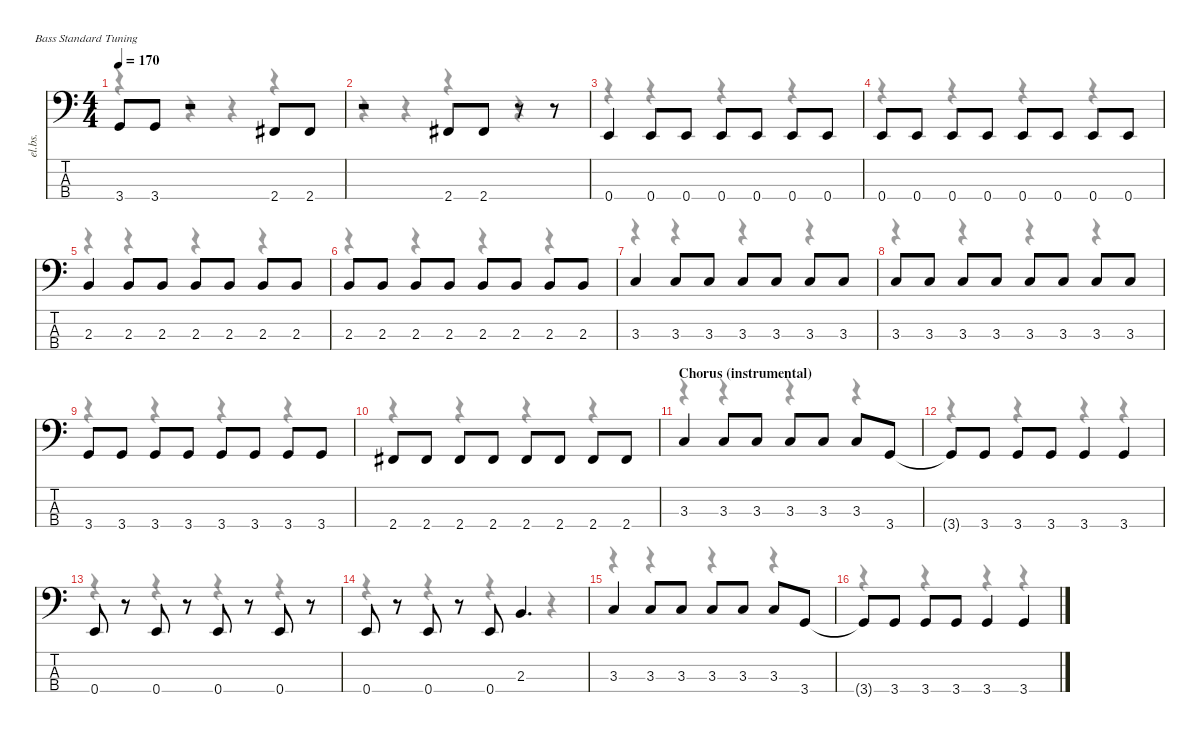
\defaultSystemsLayout 4
\hideDynamics
\bracketExtendMode nobrackets
\otherSystemsTrackNameOrientation horizontal
\track ("Bass" "el.bs.") {instrument electricbasspick}
\staff {score tabs}
\tuning (G2 D2 A1 E1)
\voice
\ts (4 4)
\tempo 170
\clef f4
\ks c
3.4.8{dy f beam Up} 3.4.8{beam Up} r.2{beam Up} 2.4{acc #}.8{beam Up} 2.4{acc #}.8{beam Up} |
r.2{beam Up} 2.4{acc #}.8{beam Up} 2.4{acc #}.8{beam Up} r.8{beam Up} r.8{beam Up} |
0.4.4{beam Up} 0.4.8{beam Up} 0.4.8{beam Up} 0.4.8{beam Up} 0.4.8{beam Up} 0.4.8{beam Up} 0.4.8{beam Up} |
0.4.8{beam Up} 0.4.8{beam Up} 0.4.8{beam Up} 0.4.8{beam Up} 0.4.8{beam Up} 0.4.8{beam Up} 0.4.8{beam Up} 0.4.8{beam Up} |
2.3.4{beam Up} 2.3.8{beam Up} 2.3.8{beam Up} 2.3.8{beam Up} 2.3.8{beam Up} 2.3.8{beam Up} 2.3.8{beam Up} |
2.3.8{beam Up} 2.3.8{beam Up} 2.3.8{beam Up} 2.3.8{beam Up} 2.3.8{beam Up} 2.3.8{beam Up} 2.3.8{beam Up} 2.3.8{beam Up} |
3.3.4{beam Up} 3.3.8{beam Up} 3.3.8{beam Up} 3.3.8{beam Up} 3.3.8{beam Up} 3.3.8{beam Up} 3.3.8{beam Up} |
3.3.8{beam Up} 3.3.8{beam Up} 3.3.8{beam Up} 3.3.8{beam Up} 3.3.8{beam Up} 3.3.8{beam Up} 3.3.8{beam Up} 3.3.8{beam Up} |
3.4.8{beam Up} 3.4.8{beam Up} 3.4.8{beam Up} 3.4.8{beam Up} 3.4.8{beam Up} 3.4.8{beam Up} 3.4.8{beam Up} 3.4.8{beam Up} |
2.4{acc #}.8{beam Up} 2.4{acc #}.8{beam Up} 2.4{acc #}.8{beam Up} 2.4{acc #}.8{beam Up} 2.4{acc #}.8{beam Up} 2.4{acc #}.8{beam Up} 2.4{acc #}.8{beam Up} 2.4{acc #}.8{beam Up} |
\section ("" "Chorus (instrumental)")
3.3.4{beam Up} 3.3.8{beam Up} 3.3.8{beam Up} 3.3.8{beam Up} 3.3.8{beam Up} 3.3.8{beam Up} 3.4.8{beam Up} |
3.4{t}.8{beam Up} 3.4.8{beam Up} 3.4.8{beam Up} 3.4.8{beam Up} 3.4.4{beam Up} 3.4.4{beam Up} |
0.4.8{beam Up} r.8{beam Up} 0.4.8{beam Up} r.8{beam Up} 0.4.8{beam Up} r.8{beam Up} 0.4.8{beam Up} r.8{beam Up} |
0.4.8{beam Up} r.8{beam Up} 0.4.8{beam Up} r.8{beam Up} 0.4.8{beam Up} 2.3.4{d beam Up} |
3.3.4{beam Up} 3.3.8{beam Up} 3.3.8{beam Up} 3.3.8{beam Up} 3.3.8{beam Up} 3.3.8{beam Up} 3.4.8{beam Up} |
3.4{t}.8{beam Up} 3.4.8{beam Up} 3.4.8{beam Up} 3.4.8{beam Up} 3.4.4{beam Up} 3.4.4{beam Up}
\voice
\clef f4
\ottava regular
\simile none
\ks c
r.4{dy mf beam Down} r.4{beam Down} r.4{beam Down} r.4{beam Down} |
r.4{beam Down} r.4{beam Down} r.4{beam Down} r.4{beam Down} |
r.4{beam Down} r.4{beam Down} r.4{beam Down} r.4{beam Down} |
r.4{beam Down} r.4{beam Down} r.4{beam Down} r.4{beam Down} |
r.4{beam Down} r.4{beam Down} r.4{beam Down} r.4{beam Down} |
r.4{beam Down} r.4{beam Down} r.4{beam Down} r.4{beam Down} |
r.4{beam Down} r.4{beam Down} r.4{beam Down} r.4{beam Down} |
r.4{beam Down} r.4{beam Down} r.4{beam Down} r.4{beam Down} |
r.4{beam Down} r.4{beam Down} r.4{beam Down} r.4{beam Down} |
r.4{beam Down} r.4{beam Down} r.4{beam Down} r.4{beam Down} |
r.4{beam Down} r.4{beam Down} r.4{beam Down} r.4{beam Down} |
r.4{beam Down} r.4{beam Down} r.4{beam Down} r.4{beam Down} |
r.4{beam Down} r.4{beam Down} r.4{beam Down} r.4{beam Down} |
r.4{beam Down} r.4{beam Down} r.4{beam Down} r.4{beam Down} |
r.4{beam Down} r.4{beam Down} r.4{beam Down} r.4{beam Down} |
r.4{beam Down} r.4{beam Down} r.4{beam Down} r.4{beam Down}
